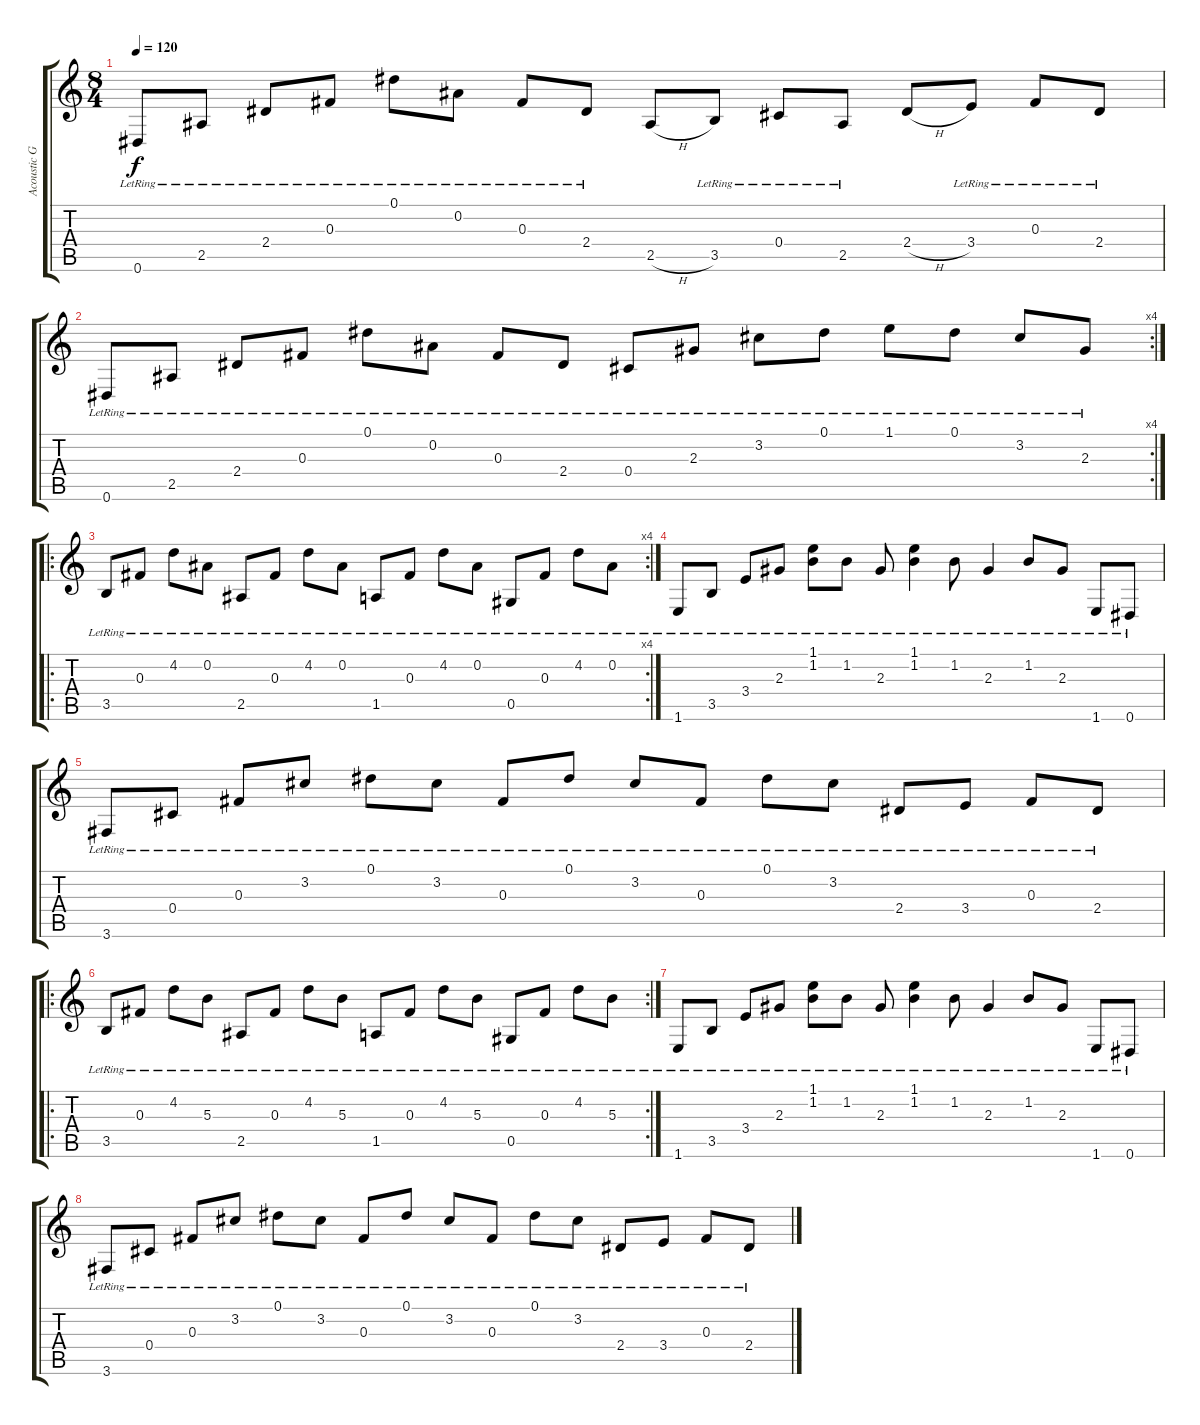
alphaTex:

\track ("Acoustic Guitar [Edlund]" "Acoustic G") {instrument acousticguitarsteel}
\staff {score tabs}
\tuning (Eb4 Bb3 Gb3 Db3 Ab2 Eb2) {hide}
\ts (8 4)
\tempo 120
\clef g2
\ks c
0.6{lr}.8{dy f instrument acousticguitarsteel} 2.5{lr}.8 2.4{lr}.8 0.3{lr}.8 0.1{lr}.8 0.2{lr}.8 0.3{lr}.8 2.4{lr}.8 2.5{h}.8 3.5{lr}.8 0.4{lr}.8 2.5{lr}.8 2.4{h}.8 3.4{lr}.8 0.3{lr}.8 2.4{lr}.8 |
\rc 4
0.6{lr}.8 2.5{lr}.8 2.4{lr}.8 0.3{lr}.8 0.1{lr}.8 0.2{lr}.8 0.3{lr}.8 2.4{lr}.8 0.4{lr}.8 2.3{lr}.8 3.2{lr}.8 0.1{lr}.8 1.1{lr}.8 0.1{lr}.8 3.2{lr}.8 2.3{lr}.8 |
\ro
\rc 4
3.5{lr}.8 0.3{lr}.8 4.2{lr}.8 0.2{lr}.8 2.5{lr}.8 0.3{lr}.8 4.2{lr}.8 0.2{lr}.8 1.5{lr}.8 0.3{lr}.8 4.2{lr}.8 0.2{lr}.8 0.5{lr}.8 0.3{lr}.8 4.2{lr}.8 0.2{lr}.8 |
1.6{lr}.8 3.5{lr}.8 3.4{lr}.8 2.3{lr}.8 (1.1{lr} 1.2{lr}).8 1.2{lr}.8 2.3{lr}.8 (1.1{lr} 1.2{lr}).4 1.2{lr}.8 2.3{lr}.4 1.2{lr}.8 2.3{lr}.8 1.6{lr}.8 0.6{lr}.8 |
3.6{lr}.8 0.4{lr}.8 0.3{lr}.8 3.2{lr}.8 0.1{lr}.8 3.2{lr}.8 0.3{lr}.8 0.1{lr}.8 3.2{lr}.8 0.3{lr}.8 0.1{lr}.8 3.2{lr}.8 2.4{lr}.8 3.4{lr}.8 0.3{lr}.8 2.4{lr}.8 |
\ro
\rc 2
3.5{lr}.8 0.3{lr}.8 4.2{lr}.8 5.3{lr}.8 2.5{lr}.8 0.3{lr}.8 4.2{lr}.8 5.3{lr}.8 1.5{lr}.8 0.3{lr}.8 4.2{lr}.8 5.3{lr}.8 0.5{lr}.8 0.3{lr}.8 4.2{lr}.8 5.3{lr}.8 |
1.6{lr}.8 3.5{lr}.8 3.4{lr}.8 2.3{lr}.8 (1.1{lr} 1.2{lr}).8 1.2{lr}.8 2.3{lr}.8 (1.1{lr} 1.2{lr}).4 1.2{lr}.8 2.3{lr}.4 1.2{lr}.8 2.3{lr}.8 1.6{lr}.8 0.6{lr}.8 |
3.6{lr}.8 0.4{lr}.8 0.3{lr}.8 3.2{lr}.8 0.1{lr}.8 3.2{lr}.8 0.3{lr}.8 0.1{lr}.8 3.2{lr}.8 0.3{lr}.8 0.1{lr}.8 3.2{lr}.8 2.4{lr}.8 3.4{lr}.8 0.3{lr}.8 2.4{lr}.8
